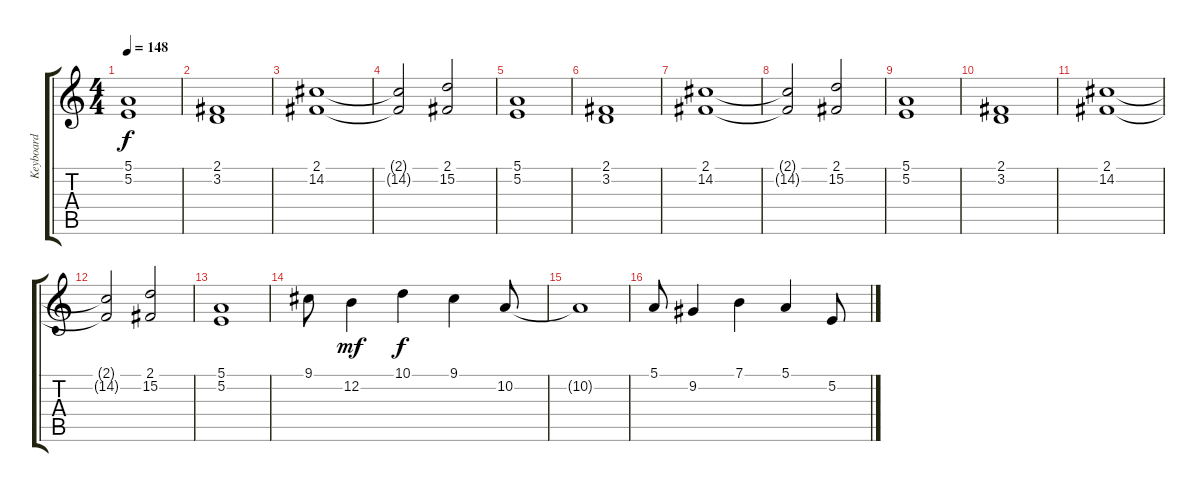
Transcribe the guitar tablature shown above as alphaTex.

\track ("Keyboard" "Keyboard") {instrument lead2sawtooth}
\staff {score tabs}
\tuning (E4 B3 G3 D3 A2 E2) {hide}
\ts (4 4)
\tempo 148
\clef g2
\ks c
(5.1 5.2).1{dy f} |
(2.1 3.2).1 |
(2.1 14.2).1 |
(2.1{t} 14.2{t}).2 (2.1 15.2).2 |
(5.1 5.2).1 |
(2.1 3.2).1 |
(2.1 14.2).1 |
(2.1{t} 14.2{t}).2 (2.1 15.2).2 |
(5.1 5.2).1 |
(2.1 3.2).1 |
(2.1 14.2).1 |
(2.1{t} 14.2{t}).2 (2.1 15.2).2 |
(5.1 5.2).1 |
9.1.8 12.2.4{dy mf} 10.1.4{dy f} 9.1.4 10.2.8 |
10.2{t}.1 |
5.1.8 9.2.4 7.1.4 5.1.4 5.2.8
